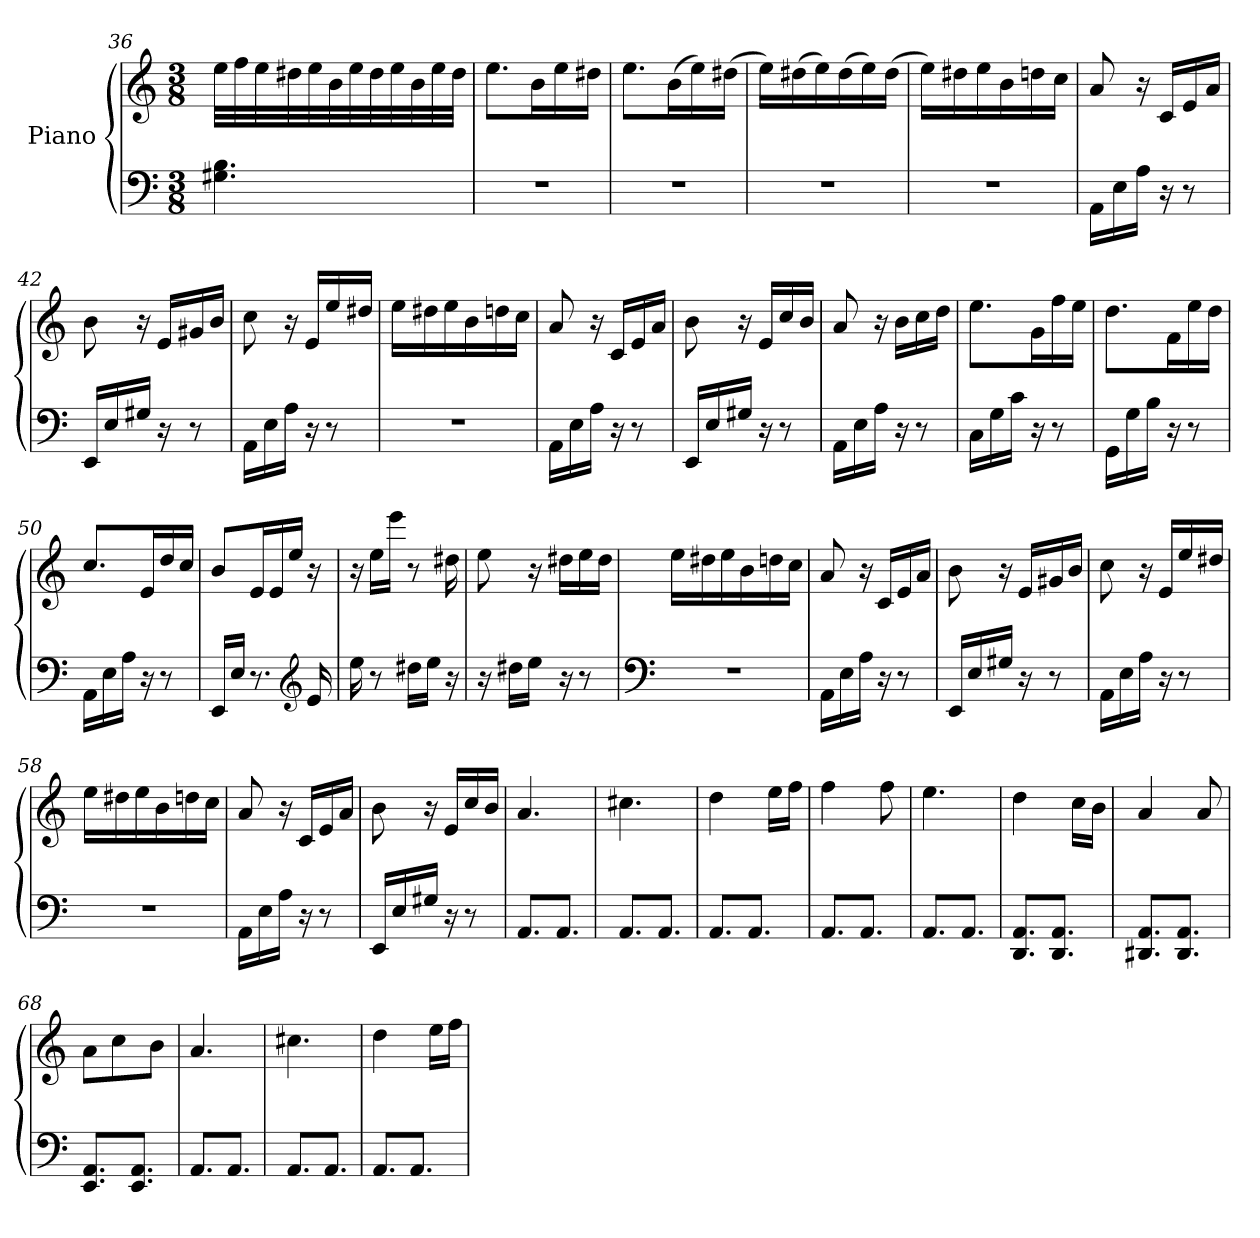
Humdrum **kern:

**kern	**kern
*part1	*part1
*staff2	*staff1
*I"Piano	*
*clefF4	*clefG2
*k[]	*k[]
*M3/8	*M3/8
=36	=36
4.G#X\ 4.B\	32ee\LLL
.	32ff\
.	32ee\
.	32dd#X\
.	32ee\
.	32b\
.	32ee\
.	32dd#\
.	32ee\
.	32b\
.	32ee\
.	32dd#\JJJ
=37	=37
4.r	8.ee\L
.	16b\L
.	16ee\
.	16dd#X\JJ
=38	=38
4.r	8.ee\L
.	(>16b\L
.	16ee\)
.	(>16dd#X\JJ
!!LO:LB:g=z
=39	=39
4.r	16ee\LL)
.	(>16dd#X\
.	16ee\)
.	(>16dd#\
.	16ee\)
.	(>16dd#\JJ
=40	=40
4.r	16ee\LL)
.	16dd#X\
.	16ee\
.	16b\
.	16ddn\
.	16cc\JJ
=41	=41
16AA\LL	8a/
16E\	.
16A\JJ	16r
16r	16c/LL
8r	16e/
.	16a/JJ
=42	=42
16EE/LL	8b\
16E/	.
16G#X/JJ	16r
16r	16e/LL
8r	16g#X/
.	16b/JJ
=43	=43
16AA\LL	8cc\
16E\	.
16A\JJ	16r
16r	16e/LL
8r	16ee/
.	16dd#X/JJ
=44	=44
4.r	16ee\LL
.	16dd#X\
.	16ee\
.	16b\
.	16ddn\
.	16cc\JJ
=45	=45
16AA\LL	8a/
16E\	.
16A\JJ	16r
16r	16c/LL
8r	16e/
.	16a/JJ
!!LO:LB:g=z
=46	=46
16EE/LL	8b\
16E/	.
16G#X/JJ	16r
16r	16e/LL
8r	16cc/
.	16b/JJ
=47	=47
16AA\LL	8a/
16E\	.
16A\JJ	16r
16r	16b\LL
8r	16cc\
.	16dd\JJ
=48	=48
16C\LL	8.ee\L
16G\	.
16c\JJ	.
16r	16g\L
8r	16ff\
.	16ee\JJ
=49	=49
16GG\LL	8.dd\L
16G\	.
16B\JJ	.
16r	16f\L
8r	16ee\
.	16dd\JJ
=50	=50
16AA\LL	8.cc/L
16E\	.
16A\JJ	.
16r	16e/L
8r	16dd/
.	16cc/JJ
=51	=51
16EE/LL	8b/L
16E/JJ	.
8.r	16e/L
.	16e/
.	16ee/JJ
*clefG2	*
16e/	16r
=52	=52
16ee\	16r
8r	16ee\LL
.	16eee\JJ
16dd#X\LL	8r
16ee\JJ	.
16r	16dd#X\
!!LO:LB:g=z
=53	=53
16r	8ee\
16dd#X\LL	.
16ee\JJ	16r
16r	16dd#X\LL
8r	16ee\
.	16dd#\JJ
=54	=54
*clefF4	*
4.r	16ee\LL
.	16dd#X\
.	16ee\
.	16b\
.	16ddn\
.	16cc\JJ
=55	=55
16AA\LL	8a/
16E\	.
16A\JJ	16r
16r	16c/LL
8r	16e/
.	16a/JJ
=56	=56
16EE/LL	8b\
16E/	.
16G#X/JJ	16r
16r	16e/LL
8r	16g#X/
.	16b/JJ
=57	=57
16AA\LL	8cc\
16E\	.
16A\JJ	16r
16r	16e/LL
8r	16ee/
.	16dd#X/JJ
=58	=58
4.r	16ee\LL
.	16dd#X\
.	16ee\
.	16b\
.	16ddn\
.	16cc\JJ
=59	=59
16AA\LL	8a/
16E\	.
16A\JJ	16r
16r	16c/LL
8r	16e/
.	16a/JJ
!!LO:LB:g=z
=60	=60
16EE/LL	8b\
16E/	.
16G#X/JJ	16r
16r	16e/LL
8r	16cc/
.	16b/JJ
=61	=61
8.AA/L	4.a/
8.AA/J	.
=62	=62
8.AA/L	4.cc#X\
8.AA/J	.
=63	=63
8.AA/L	4dd\
8.AA/J	.
.	16ee\LL
.	16ff\JJ
=64	=64
8.AA/L	4ff\
8.AA/J	.
.	8ff\
=65	=65
8.AA/L	4.ee\
8.AA/J	.
=66	=66
8.DD/ 8.AA/L	4dd\
8.DD/ 8.AA/J	.
.	16cc\LL
.	16b\JJ
=67	=67
8.DD#X/ 8.AA/L	4a/
8.DD#/ 8.AA/J	.
.	8a/
=68	=68
8.EE/ 8.AA/L	8a\L
.	8cc\
8.EE/ 8.AA/J	.
.	8b\J
=69	=69
8.AA/L	4.a/
8.AA/J	.
=70	=70
8.AA/L	4.cc#X\
8.AA/J	.
!!LO:LB:g=z
=71	=71
8.AA/L	4dd\
8.AA/J	.
.	16ee\LL
.	16ff\JJ
=	=
*-	*-
